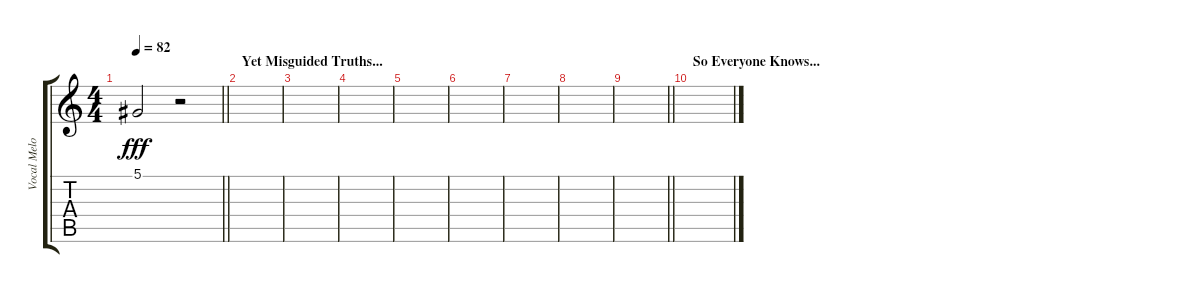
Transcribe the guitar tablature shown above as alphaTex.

\track ("Vocal Melody " "Vocal Melo") {instrument tenorsax}
\staff {score tabs}
\tuning (Eb4 Bb3 Gb3 Db3 Ab2 Db2) {hide}
\ts (4 4)
\tempo 82
\clef g2
\barLineRight lightlight
\ks c
5.1.2{dy fff} r.2 |
\section ("" "Yet Misguided Truths...")
|
|
|
|
|
|
|
\barLineRight lightlight
|
\section ("" "So Everyone Knows...")
